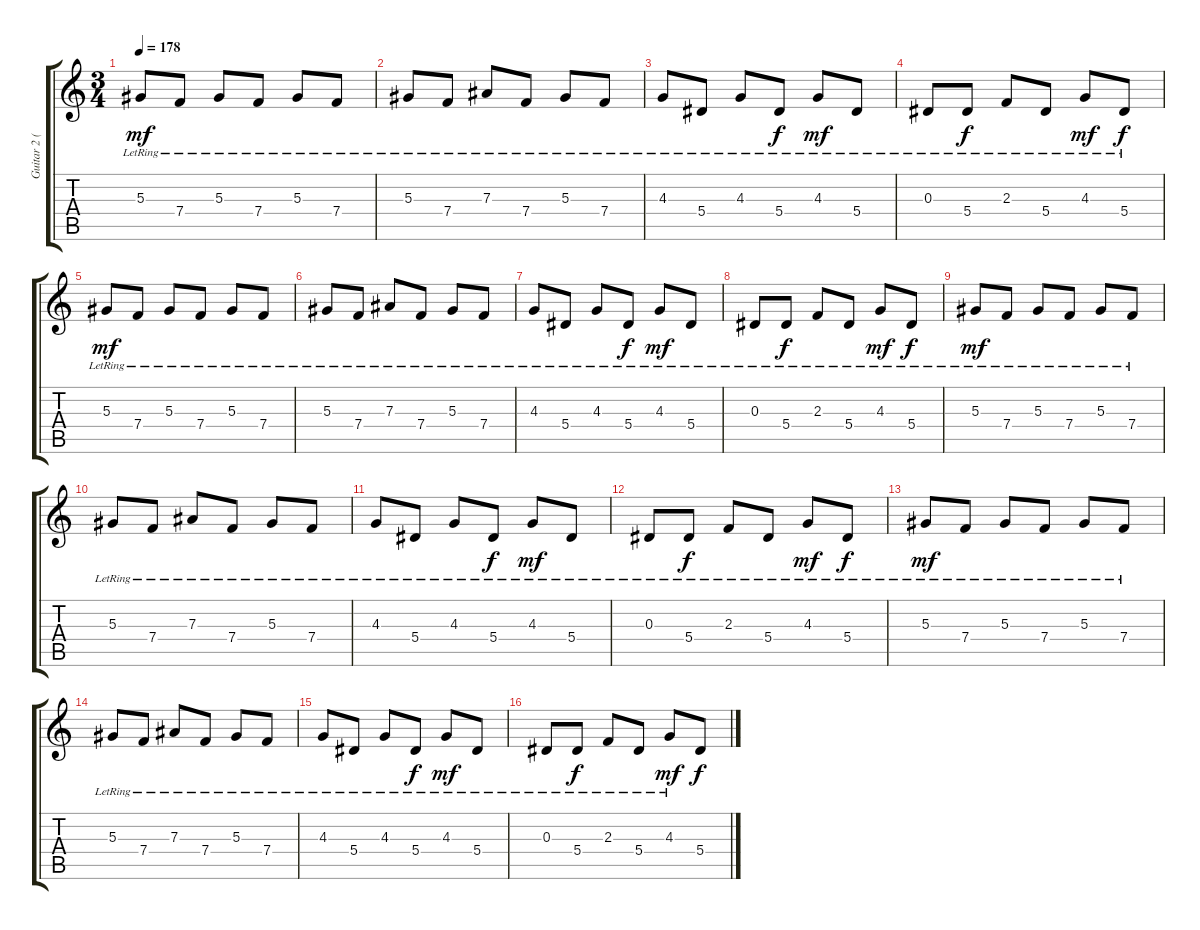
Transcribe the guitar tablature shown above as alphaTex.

\track ("Guitar 2 (Lead)" "Guitar 2 (") {instrument distortionguitar}
\staff {score tabs}
\tuning (C4 G3 Eb3 Bb2 F2 C2) {hide}
\ts (3 4)
\tempo 178
\clef g2
\ks c
5.3{lr}.8{dy mf balance 3} 7.4{lr}.8 5.3{lr}.8 7.4{lr}.8 5.3{lr}.8 7.4{lr}.8 |
5.3{lr}.8 7.4{lr}.8 7.3{lr}.8 7.4{lr}.8 5.3{lr}.8 7.4{lr}.8 |
4.3{lr}.8 5.4{lr}.8 4.3{lr}.8 5.4{lr}.8{dy f} 4.3{lr}.8{dy mf} 5.4{lr}.8 |
0.3{lr}.8 5.4{lr}.8{dy f} 2.3{lr}.8 5.4{lr}.8 4.3{lr}.8{dy mf} 5.4{lr}.8{dy f} |
5.3{lr}.8{dy mf} 7.4{lr}.8 5.3{lr}.8 7.4{lr}.8 5.3{lr}.8 7.4{lr}.8 |
5.3{lr}.8 7.4{lr}.8 7.3{lr}.8 7.4{lr}.8 5.3{lr}.8 7.4{lr}.8 |
4.3{lr}.8 5.4{lr}.8 4.3{lr}.8 5.4{lr}.8{dy f} 4.3{lr}.8{dy mf} 5.4{lr}.8 |
0.3{lr}.8 5.4{lr}.8{dy f} 2.3{lr}.8 5.4{lr}.8 4.3{lr}.8{dy mf} 5.4{lr}.8{dy f} |
5.3{lr}.8{dy mf} 7.4{lr}.8 5.3{lr}.8 7.4{lr}.8 5.3{lr}.8 7.4{lr}.8 |
5.3{lr}.8 7.4{lr}.8 7.3{lr}.8 7.4{lr}.8 5.3{lr}.8 7.4{lr}.8 |
4.3{lr}.8 5.4{lr}.8 4.3{lr}.8 5.4{lr}.8{dy f} 4.3{lr}.8{dy mf} 5.4{lr}.8 |
0.3{lr}.8 5.4{lr}.8{dy f} 2.3{lr}.8 5.4{lr}.8 4.3{lr}.8{dy mf} 5.4{lr}.8{dy f} |
5.3{lr}.8{dy mf} 7.4{lr}.8 5.3{lr}.8 7.4{lr}.8 5.3{lr}.8 7.4{lr}.8 |
5.3{lr}.8 7.4{lr}.8 7.3{lr}.8 7.4{lr}.8 5.3{lr}.8 7.4{lr}.8 |
4.3{lr}.8 5.4{lr}.8 4.3{lr}.8 5.4{lr}.8{dy f} 4.3{lr}.8{dy mf} 5.4{lr}.8 |
0.3{lr}.8 5.4{lr}.8{dy f} 2.3{lr}.8 5.4{lr}.8 4.3{lr}.8{dy mf} 5.4.8{dy f}
